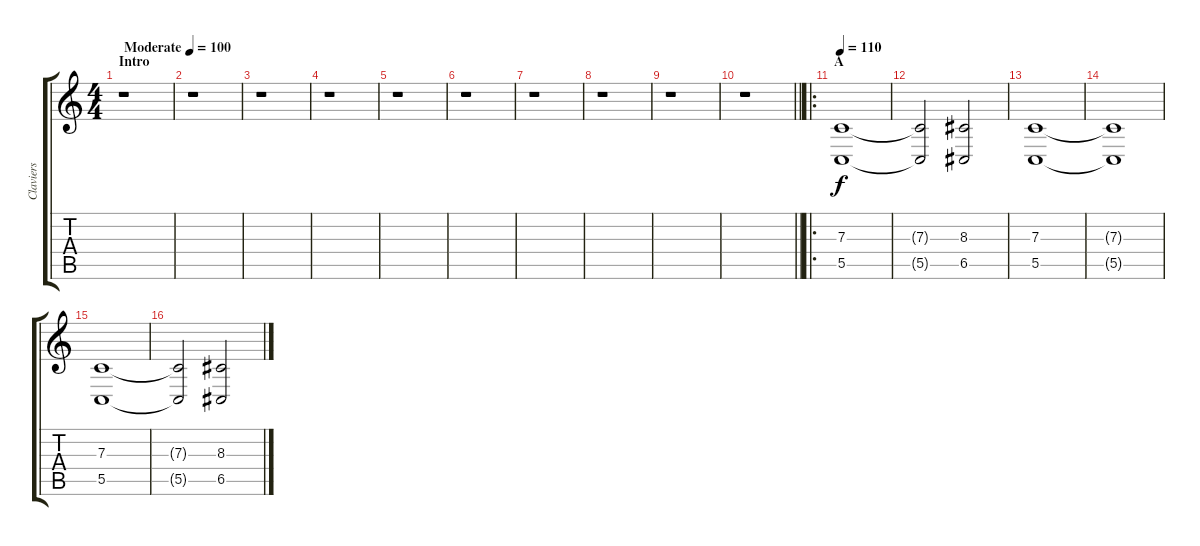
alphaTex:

\track ("Claviers" "Claviers") {instrument stringensemble2}
\staff {score tabs}
\tuning (D4 A3 F3 C3 G2 C2) {hide}
\ts (4 4)
\section ("" "Intro")
\tempo (100 "Moderate")
\clef g2
\ks c
r.1{dy f instrument stringensemble2} |
r.1 |
r.1 |
r.1 |
r.1 |
r.1 |
r.1 |
r.1 |
r.1 |
\barLineRight lightlight
r.1 |
\ro
\section ("" "A")
\tempo 110
(7.3 5.5).1 |
(7.3{t} 5.5{t}).2 (8.3 6.5).2 |
(7.3 5.5).1 |
(7.3{t} 5.5{t}).1 |
(7.3 5.5).1 |
(7.3{t} 5.5{t}).2 (8.3 6.5).2
